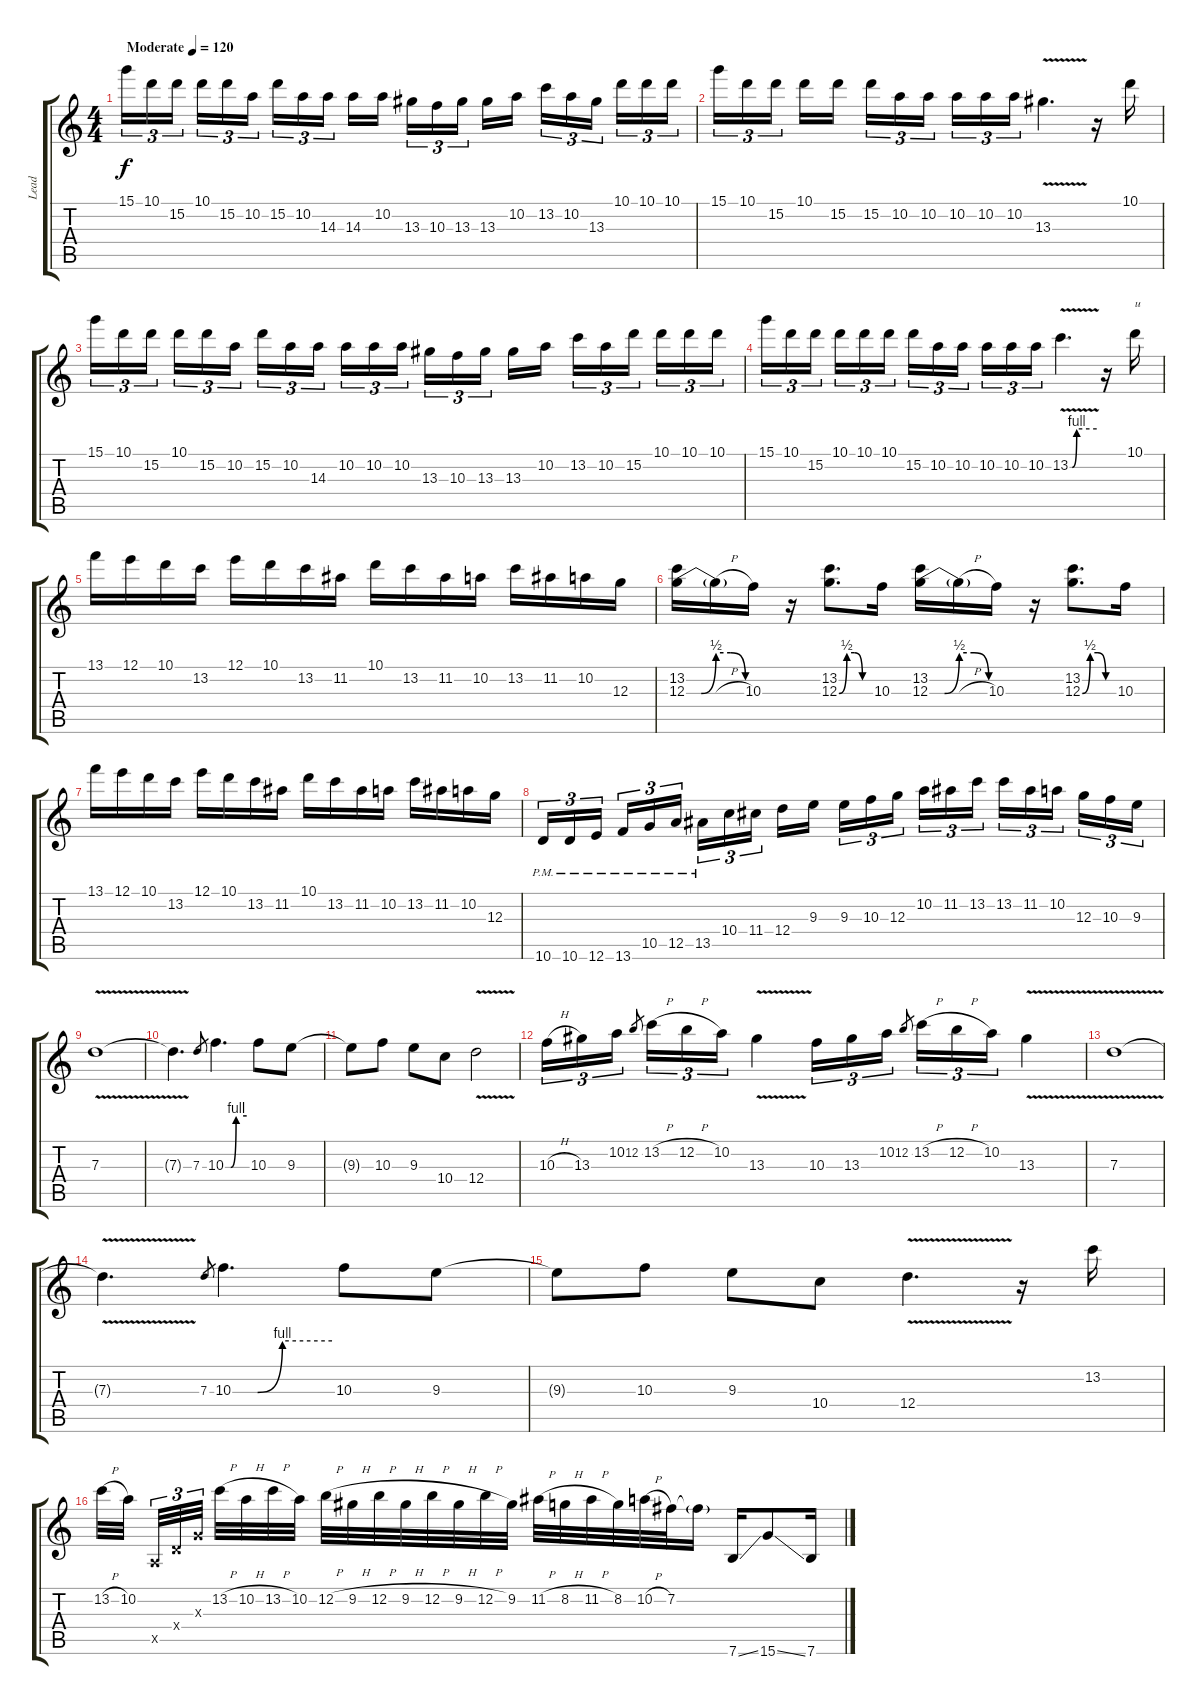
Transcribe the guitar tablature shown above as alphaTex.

\track ("Lead" "Lead") {instrument acousticguitarsteel}
\staff {score tabs}
\tuning (E4 B3 G3 D3 A2 E2) {hide}
\ts (4 4)
\tempo (120 "Moderate")
\clef g2
\ks c
15.1.16{tu (3 2) dy f instrument acousticguitarsteel} 10.1.16{tu (3 2)} 15.2.16{tu (3 2)} 10.1.16{tu (3 2)} 15.2.16{tu (3 2)} 10.2.16{tu (3 2)} 15.2.16{tu (3 2)} 10.2.16{tu (3 2)} 14.3.16{tu (3 2)} 14.3.16 10.2.16 13.3.16{tu (3 2)} 10.3.16{tu (3 2)} 13.3.16{tu (3 2)} 13.3.16 10.2.16 13.2.16{tu (3 2)} 10.2.16{tu (3 2)} 13.3.16{tu (3 2)} 10.1.16{tu (3 2)} 10.1.16{tu (3 2)} 10.1.16{tu (3 2)} |
15.1.16{tu (3 2)} 10.1.16{tu (3 2)} 15.2.16{tu (3 2)} 10.1.16 15.2.16 15.2.16{tu (3 2)} 10.2.16{tu (3 2)} 10.2.16{tu (3 2)} 10.2.16{tu (3 2)} 10.2.16{tu (3 2)} 10.2.16{tu (3 2)} 13.3{v}.4{d} r.16 10.1.16 |
15.1.16{tu (3 2)} 10.1.16{tu (3 2)} 15.2.16{tu (3 2)} 10.1.16{tu (3 2)} 15.2.16{tu (3 2)} 10.2.16{tu (3 2)} 15.2.16{tu (3 2)} 10.2.16{tu (3 2)} 14.3.16{tu (3 2)} 10.2.16{tu (3 2)} 10.2.16{tu (3 2)} 10.2.16{tu (3 2)} 13.3.16{tu (3 2)} 10.3.16{tu (3 2)} 13.3.16{tu (3 2)} 13.3.16 10.2.16 13.2.16{tu (3 2)} 10.2.16{tu (3 2)} 15.2.16{tu (3 2)} 10.1.16{tu (3 2)} 10.1.16{tu (3 2)} 10.1.16{tu (3 2)} |
15.1.16{tu (3 2)} 10.1.16{tu (3 2)} 15.2.16{tu (3 2)} 10.1.16{tu (3 2)} 10.1.16{tu (3 2)} 10.1.16{tu (3 2)} 15.2.16{tu (3 2)} 10.2.16{tu (3 2)} 10.2.16{tu (3 2)} 10.2.16{tu (3 2)} 10.2.16{tu (3 2)} 10.2.16{tu (3 2)} 13.2{be (custom 0 0 5 0 15 4 60 4) v}.4{d} r.16 10.1.16{txt "u"} |
13.1.16 12.1.16 10.1.16 13.2.16 12.1.16 10.1.16 13.2.16 11.2.16 10.1.16 13.2.16 11.2.16 10.2.16 13.2.16 11.2.16 10.2.16 12.3.16 |
(13.2 12.3{be (custom 0 0 15 0 30 2 45 2 60 0)}).16 12.3{h t}.16 10.3.16 r.16 (13.2 12.3{be (custom 0 0 15 2 30 2 45 0 60 0)}).8{d} 10.3.16 (13.2 12.3{be (custom 0 0 15 0 30 2 45 2 60 0)}).16 12.3{h t}.16 10.3.16 r.16 (13.2 12.3{be (custom 0 0 15 2 30 2 45 0 60 0)}).8{d} 10.3.16 |
13.1.16 12.1.16 10.1.16 13.2.16 12.1.16 10.1.16 13.2.16 11.2.16 10.1.16 13.2.16 11.2.16 10.2.16 13.2.16 11.2.16 10.2.16 12.3.16 |
10.6{pm}.16{tu (3 2)} 10.6{pm}.16{tu (3 2)} 12.6{pm}.16{tu (3 2)} 13.6{pm}.16{tu (3 2)} 10.5{pm}.16{tu (3 2)} 12.5{pm}.16{tu (3 2)} 13.5{pm}.16{tu (3 2)} 10.4.16{tu (3 2)} 11.4.16{tu (3 2)} 12.4.16 9.3.16 9.3.16{tu (3 2)} 10.3.16{tu (3 2)} 12.3.16{tu (3 2)} 10.2.16{tu (3 2)} 11.2.16{tu (3 2)} 13.2.16{tu (3 2)} 13.2.16{tu (3 2)} 11.2.16{tu (3 2)} 10.2.16{tu (3 2)} 12.3.16{tu (3 2)} 10.3.16{tu (3 2)} 9.3.16{tu (3 2)} |
7.3{v}.1 |
7.3{v t}.4{d} 7.3.8{gr} 10.3{be (custom 0 0 15 0 30 4 60 4)}.4{d} 10.3.8 9.3.8 |
9.3{t}.8 10.3.8 9.3.8 10.4.8 12.4{v}.2 |
10.3{h}.16{tu (3 2)} 13.3.16{tu (3 2)} 10.2.16{tu (3 2)} 12.2.8{gr} 13.2{h}.16{tu (3 2)} 12.2{h}.16{tu (3 2)} 10.2.16{tu (3 2)} 13.3{v}.4 10.3.16{tu (3 2)} 13.3.16{tu (3 2)} 10.2.16{tu (3 2)} 12.2.8{gr} 13.2{h}.16{tu (3 2)} 12.2{h}.16{tu (3 2)} 10.2.16{tu (3 2)} 13.3{v}.4 |
7.3{v}.1 |
7.3{v t}.4{d} 7.3.8{gr} 10.3{be (custom 0 0 15 0 30 4 60 4)}.4{d} 10.3.8 9.3.8 |
9.3{t}.8 10.3.8 9.3.8 10.4.8 12.4{v}.4{d} r.16 13.2.16 |
13.2{h}.32 10.2.32 0.5{x}.32{tu (3 2)} 0.4{x}.32{tu (3 2)} 0.3{x}.32{tu (3 2)} 13.2{h}.32 10.2{h}.32 13.2{h}.32 10.2.32 12.2{h}.32 9.2{h}.32 12.2{h}.32 9.2{h}.32 12.2{h}.32 9.2{h}.32 12.2{h}.32 9.2.32 11.2{h}.32 8.2{h}.32 11.2{h}.32 8.2.32 10.2{h}.32 7.2.32 7.2{g t}.16 7.6{ss}.16 15.6{ss}.8 7.6.16
